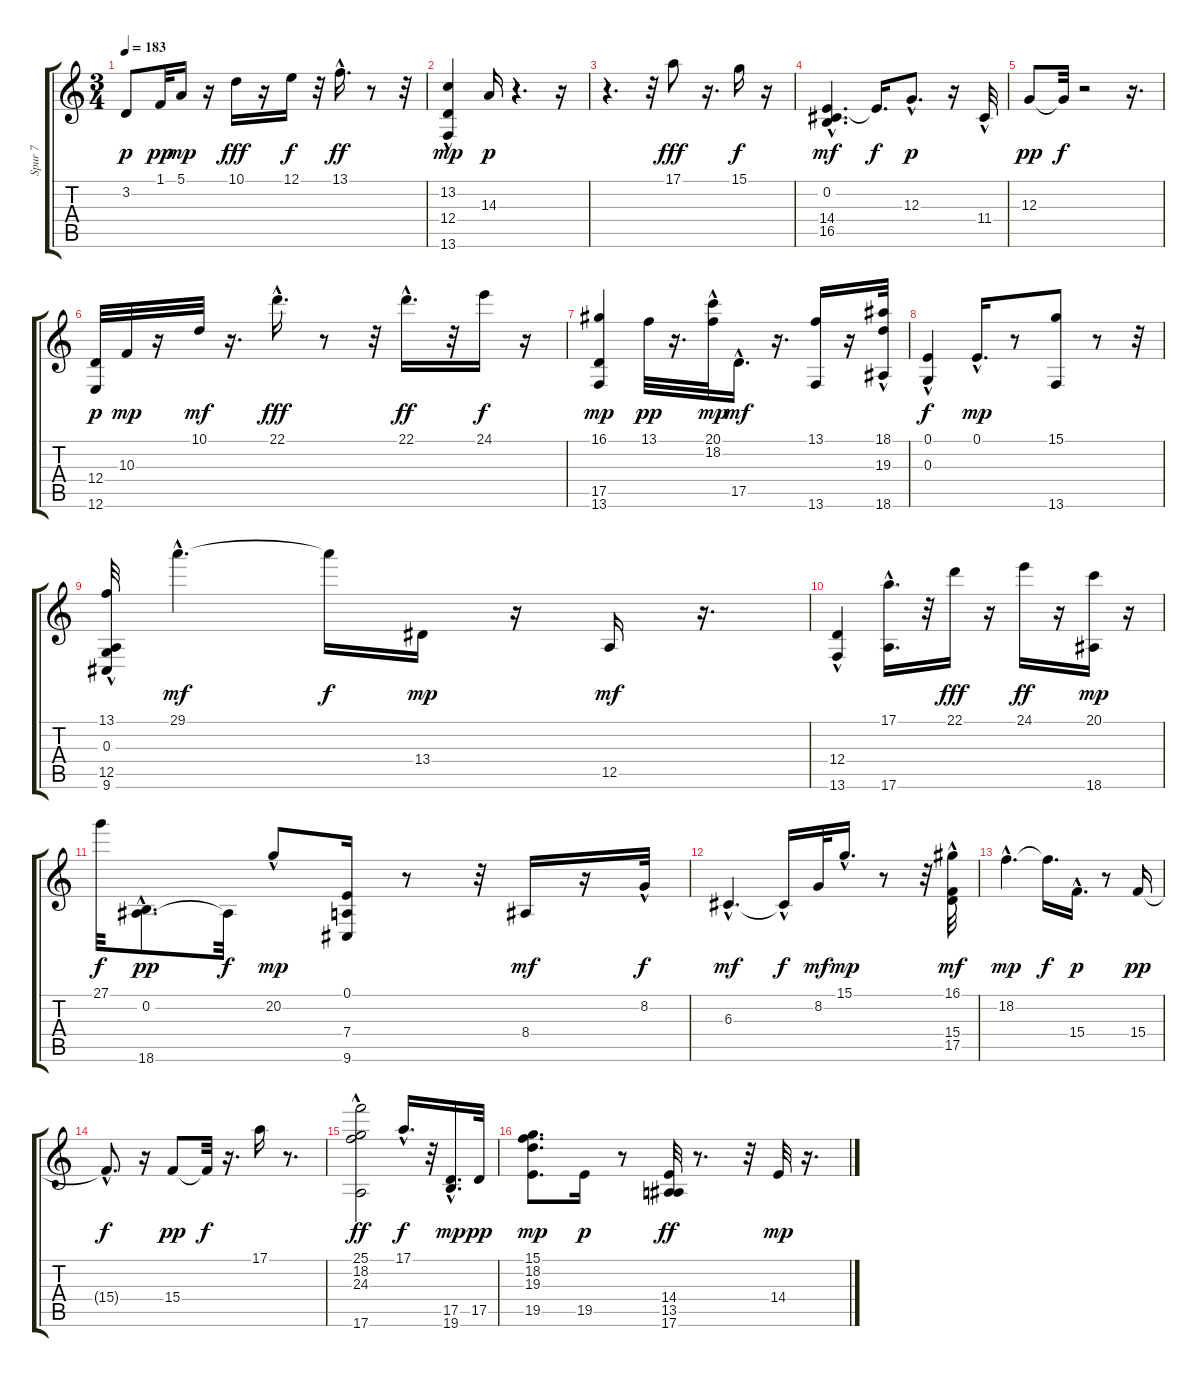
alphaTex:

\track ("Spur 7" "Spur 7") {instrument brightacousticpiano}
\staff {score tabs}
\tuning (E4 B3 G3 D3 A2 E2) {hide}
\ts (3 4)
\tempo 183
\clef g2
\ks c
3.2.8{dy p} 1.1.32{dy pp} 5.1.16{dy mp} r.16 10.1.16{dy fff} r.16 12.1.16{dy f} r.32 13.1{hac}.16{d dy ff} r.8 r.32 |
(13.2{hac} 12.4 13.6).4{dy mp} 14.3.16{dy p} r.4{d} r.16 |
r.4{d} r.32 17.1.8{dy fff} r.16{d} 15.1.16{dy f} r.16 |
(0.2 14.4{hac} 16.5).4{d dy mf} 14.4{t}.16{d dy f} 12.3{hac}.8{d dy p} r.16 11.4{hac}.32 |
12.3.8{dy pp} 12.3{t}.32{dy f} r.2 r.16{d} |
(12.4 12.6).32{dy p} 10.3.32{dy mp} r.16 10.1.32{dy mf} r.16{d} 22.1{hac}.16{d dy fff} r.8 r.32 22.1{hac}.16{d dy ff} r.32 24.1.16{dy f} r.16 |
(16.1 17.5 13.6).4{dy mp} 13.1.32{dy pp} r.16{d} (20.1{hac} 18.2).32{dy mp} 17.5{hac}.16{d dy mf} r.16{d} (13.1 13.6).16 r.16 (18.1 19.3{hac} 18.6).32 |
(0.1{hac} 0.3{hac}).4{dy f} 0.1{hac}.16{d dy mp} r.8 (15.1 13.6).8 r.8 r.32 |
(13.1{hac} 0.3 12.5 9.6).32 29.1{hac}.4{d dy mf} 29.1{t}.16{dy f} 13.4.16{dy mp} r.16 12.5.16{dy mf} r.16{d} |
(12.4{hac} 13.6).4 (17.1 17.6{hac}).16{d} r.32 22.1.16{dy fff} r.16 24.1.16{dy ff} r.16 (20.1 18.6).16{dy mp} r.16 |
27.1.32{dy f} (0.2 18.6{hac}).8{d dy pp} 18.6{t}.32{dy f} 20.2{hac}.8{dy mp} (0.1 7.4 9.6).16 r.8 r.32 8.4.16{dy mf} r.16 8.2{hac}.32{dy f} |
6.3{hac}.4{d dy mf} 6.3{hac t}.16{dy f} 8.2.32{dy mf} 15.1{hac}.16{d dy mp} r.8 r.32 (16.1 15.4{hac} 17.5).32{dy mf} |
18.2{hac}.4{d dy mp} 18.2{t}.16{d dy f} 15.4{hac}.16{d dy p} r.8 15.4.16{dy pp} |
15.4{hac t}.8{d dy f} r.16 15.4.8{dy pp} 15.4{t}.32{dy f} r.16{d} 17.1.16 r.8{d} |
(25.1 18.2{hac} 24.3{hac} 17.6).2{dy ff} 17.1{hac}.16{d dy f} r.32 (17.5{hac} 19.6).16{d dy mp} 17.5.32{dy pp} |
(15.1 18.2 19.3 19.5).8{d dy mp} 19.5.16{dy p} r.8 (14.4 13.5 17.6).32{dy ff} r.8{d} r.32 14.4.32{dy mp} r.16{d}
